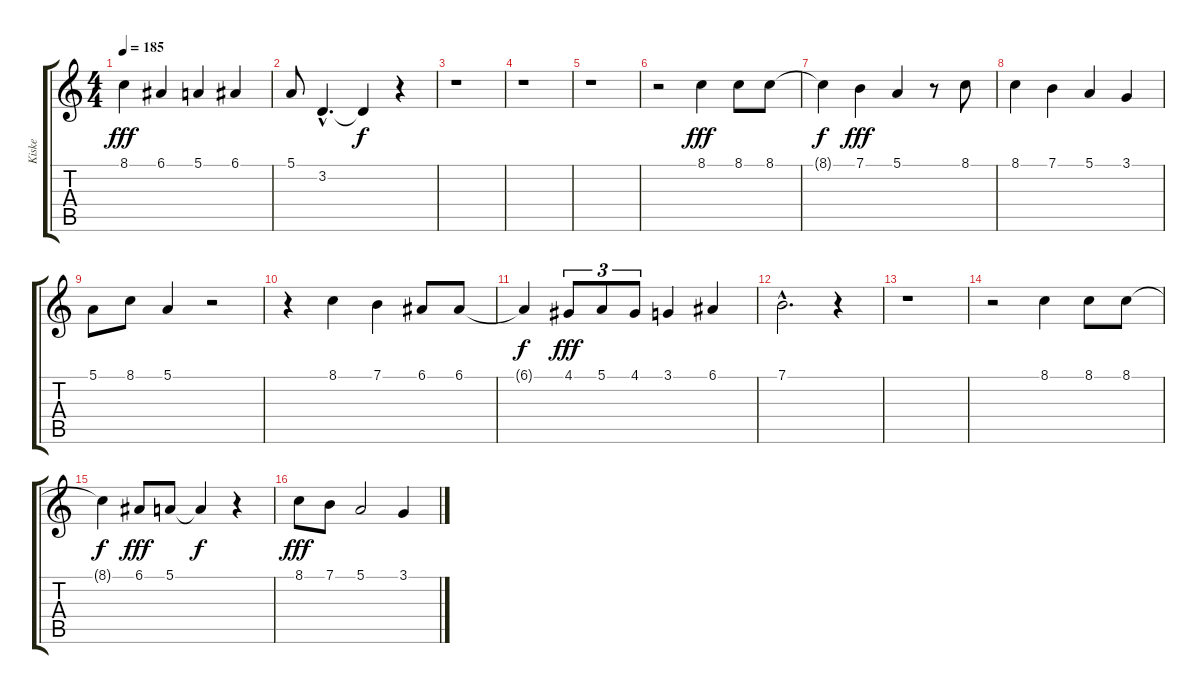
\track ("Kiske" "Kiske") {instrument trumpet}
\staff {score tabs}
\tuning (E4 B3 G3 D3 A2 E2) {hide}
\ts (4 4)
\tempo 185
\clef g2
\ks c
8.1.4{dy fff} 6.1.4 5.1.4 6.1.4 |
5.1.8 3.2{hac}.4{d} 3.2{t}.4{dy f} r.4 |
r.1 |
r.1 |
r.1 |
r.2 8.1.4{dy fff} 8.1.8 8.1.8 |
8.1{t}.4{dy f} 7.1.4{dy fff} 5.1.4 r.8 8.1.8 |
8.1.4 7.1.4 5.1.4 3.1.4 |
5.1.8 8.1.8 5.1.4 r.2 |
r.4 8.1.4 7.1.4 6.1.8 6.1.8 |
6.1{t}.4{dy f} 4.1.8{tu (3 2) dy fff} 5.1.8{tu (3 2)} 4.1.8{tu (3 2)} 3.1.4 6.1.4 |
7.1{hac}.2{d} r.4 |
r.1 |
r.2 8.1.4 8.1.8 8.1.8 |
8.1{t}.4{dy f} 6.1.8{dy fff} 5.1.8 5.1{t}.4{dy f} r.4 |
8.1.8{dy fff} 7.1.8 5.1.2 3.1.4
